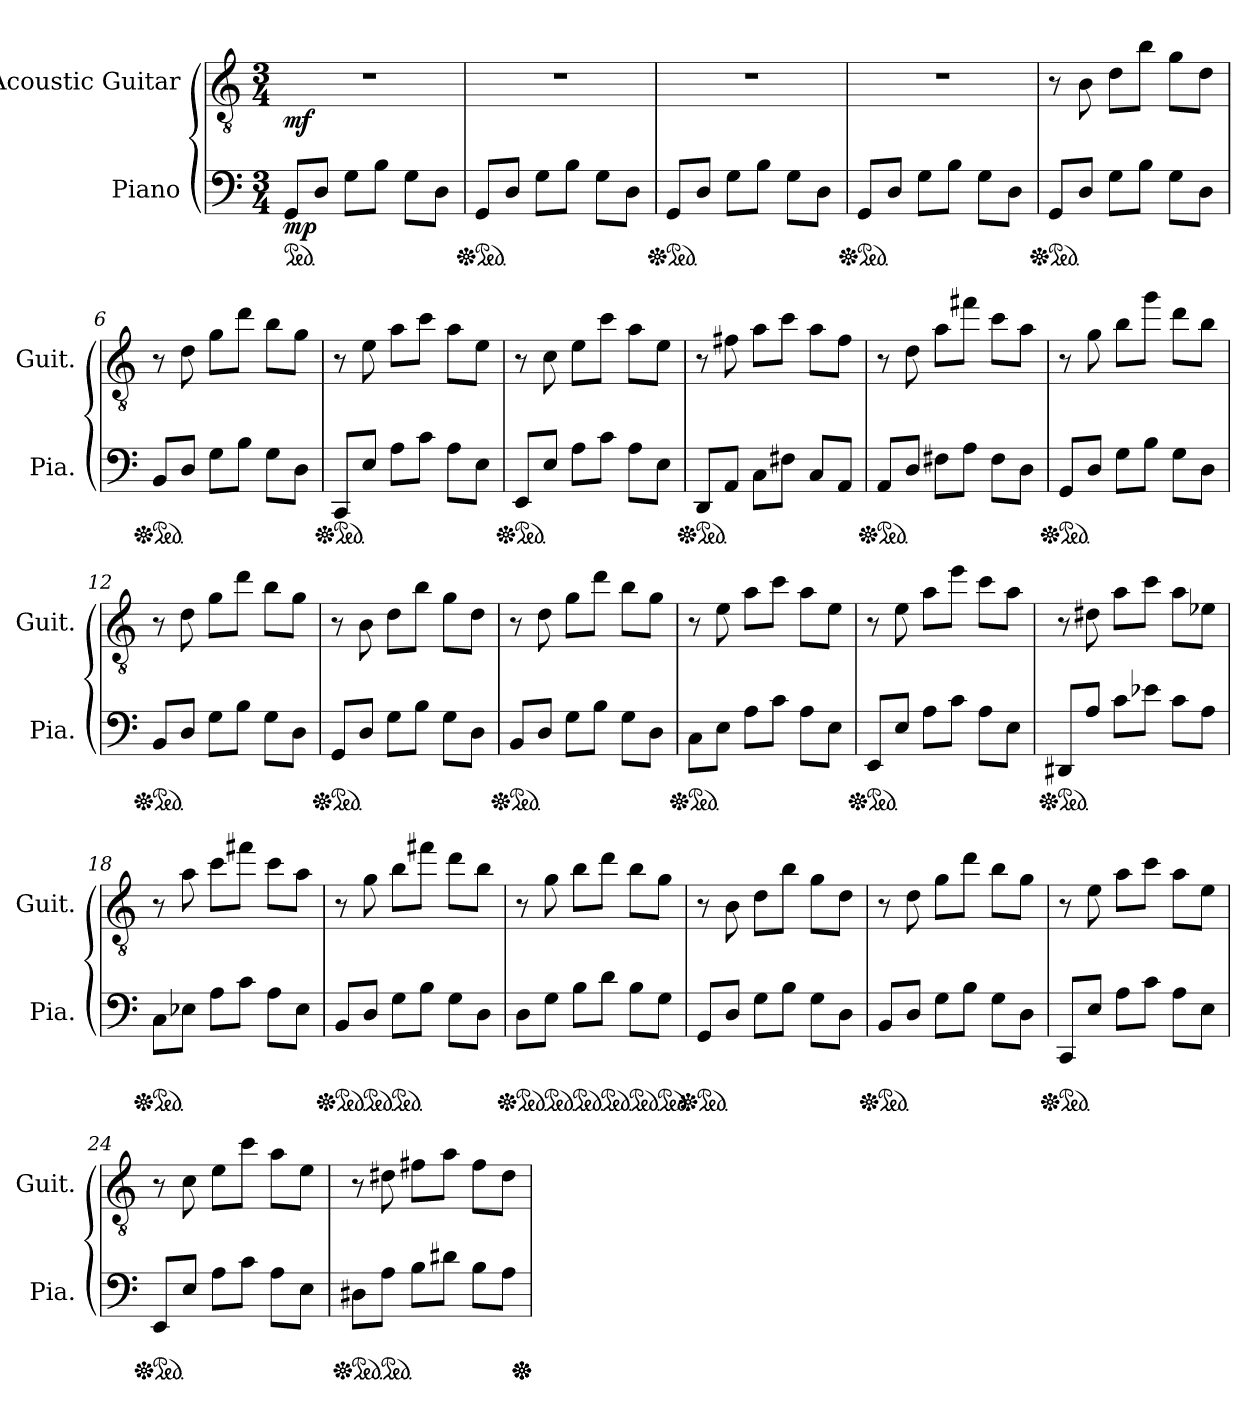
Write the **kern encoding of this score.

**kern	**dynam	**kern	**dynam
*part2	*part2	*part1	*part1
*staff2	*staff2	*staff1	*staff1
*I"Piano	*	*I"Acoustic Guitar	*
*I'Pia.	*	*I'Guit.	*
*clefF4	*	*clefGv2	*
*k[]	*	*k[]	*
*M3/4	*	*M3/4	*
*ped	*	*	*
=1	=1	=1	=1
!	!LO:DY:b	!	!LO:DY:b
8GG/L	mp	2.r	mf
8D/J	.	.	.
8G\L	.	.	.
8B\J	.	.	.
8G\L	.	.	.
8D\J	.	.	.
=2	=2	=2	=2
*Xped	*	*	*
*ped	*	*	*
8GG/L	.	2.r	.
8D/J	.	.	.
8G\L	.	.	.
8B\J	.	.	.
8G\L	.	.	.
8D\J	.	.	.
=3	=3	=3	=3
*Xped	*	*	*
*ped	*	*	*
8GG/L	.	2.r	.
8D/J	.	.	.
8G\L	.	.	.
8B\J	.	.	.
8G\L	.	.	.
8D\J	.	.	.
=4	=4	=4	=4
*Xped	*	*	*
*ped	*	*	*
8GG/L	.	2.r	.
8D/J	.	.	.
8G\L	.	.	.
8B\J	.	.	.
8G\L	.	.	.
8D\J	.	.	.
=5	=5	=5	=5
*Xped	*	*	*
*ped	*	*	*
8GG/L	.	8r	.
8D/J	.	8B\	.
8G\L	.	8d\L	.
8B\J	.	8b\J	.
8G\L	.	8g\L	.
8D\J	.	8d\J	.
!!LO:LB:g=z
=6	=6	=6	=6
*Xped	*	*	*
*ped	*	*	*
8BB/L	.	8r	.
8D/J	.	8d\	.
8G\L	.	8g\L	.
8B\J	.	8dd\J	.
8G\L	.	8b\L	.
8D\J	.	8g\J	.
=7	=7	=7	=7
*Xped	*	*	*
*ped	*	*	*
8CC/L	.	8r	.
8E/J	.	8e\	.
8A\L	.	8a\L	.
8c\J	.	8cc\J	.
8A\L	.	8a\L	.
8E\J	.	8e\J	.
=8	=8	=8	=8
*Xped	*	*	*
*ped	*	*	*
8EE/L	.	8r	.
8E/J	.	8c\	.
8A\L	.	8e\L	.
8c\J	.	8cc\J	.
8A\L	.	8a\L	.
8E\J	.	8e\J	.
=9	=9	=9	=9
*Xped	*	*	*
*ped	*	*	*
8DD/L	.	8r	.
8AA/J	.	8f#X\	.
8C\L	.	8a\L	.
8F#X\J	.	8cc\J	.
8C/L	.	8a\L	.
8AA/J	.	8f#\J	.
=10	=10	=10	=10
*Xped	*	*	*
*ped	*	*	*
8AA/L	.	8r	.
8D/J	.	8d\	.
8F#X\L	.	8a\L	.
8A\J	.	8ff#X\J	.
8F#\L	.	8cc\L	.
8D\J	.	8a\J	.
!!LO:LB:g=z
=11	=11	=11	=11
*Xped	*	*	*
*ped	*	*	*
8GG/L	.	8r	.
8D/J	.	8g\	.
8G\L	.	8b\L	.
8B\J	.	8gg\J	.
8G\L	.	8dd\L	.
8D\J	.	8b\J	.
=12	=12	=12	=12
*Xped	*	*	*
*ped	*	*	*
8BB/L	.	8r	.
8D/J	.	8d\	.
8G\L	.	8g\L	.
8B\J	.	8dd\J	.
8G\L	.	8b\L	.
8D\J	.	8g\J	.
=13	=13	=13	=13
*Xped	*	*	*
*ped	*	*	*
8GG/L	.	8r	.
8D/J	.	8B\	.
8G\L	.	8d\L	.
8B\J	.	8b\J	.
8G\L	.	8g\L	.
8D\J	.	8d\J	.
=14	=14	=14	=14
*Xped	*	*	*
*ped	*	*	*
8BB/L	.	8r	.
8D/J	.	8d\	.
8G\L	.	8g\L	.
8B\J	.	8dd\J	.
8G\L	.	8b\L	.
8D\J	.	8g\J	.
=15	=15	=15	=15
*Xped	*	*	*
*ped	*	*	*
8C\L	.	8r	.
8E\J	.	8e\	.
8A\L	.	8a\L	.
8c\J	.	8cc\J	.
8A\L	.	8a\L	.
8E\J	.	8e\J	.
=16	=16	=16	=16
*Xped	*	*	*
*ped	*	*	*
8EE/L	.	8r	.
8E/J	.	8e\	.
8A\L	.	8a\L	.
8c\J	.	8ee\J	.
8A\L	.	8cc\L	.
8E\J	.	8a\J	.
!!LO:LB:g=z
=17	=17	=17	=17
*Xped	*	*	*
*ped	*	*	*
8DD#X/L	.	8r	.
8A/J	.	8d#X\	.
8c\L	.	8a\L	.
8e-X\J	.	8cc\J	.
8c\L	.	8a\L	.
8A\J	.	8e-X\J	.
=18	=18	=18	=18
*Xped	*	*	*
*ped	*	*	*
8C\L	.	8r	.
8E-X\J	.	8a\	.
8A\L	.	8cc\L	.
8c\J	.	8ff#X\J	.
8A\L	.	8cc\L	.
8E-\J	.	8a\J	.
=19	=19	=19	=19
*Xped	*	*	*
*ped	*	*	*
8BB/L	.	8r	.
*ped	*	*	*
8D/J	.	8g\	.
*ped	*	*	*
8G\L	.	8b\L	.
8B\J	.	8ff#X\J	.
8G\L	.	8dd\L	.
8D\J	.	8b\J	.
=20	=20	=20	=20
*Xped	*	*	*
*Xped	*	*	*
*Xped	*	*	*
*ped	*	*	*
8D\L	.	8r	.
*ped	*	*	*
8G\J	.	8g\	.
*ped	*	*	*
8B\L	.	8b\L	.
*ped	*	*	*
8d\J	.	8dd\J	.
*ped	*	*	*
8B\L	.	8b\L	.
*ped	*	*	*
8G\J	.	8g\J	.
=21	=21	=21	=21
*Xped	*	*	*
*Xped	*	*	*
*Xped	*	*	*
*Xped	*	*	*
*Xped	*	*	*
*Xped	*	*	*
*ped	*	*	*
8GG/L	.	8r	.
8D/J	.	8B\	.
8G\L	.	8d\L	.
8B\J	.	8b\J	.
8G\L	.	8g\L	.
8D\J	.	8d\J	.
!!LO:LB:g=z
=22	=22	=22	=22
*Xped	*	*	*
*ped	*	*	*
8BB/L	.	8r	.
8D/J	.	8d\	.
8G\L	.	8g\L	.
8B\J	.	8dd\J	.
8G\L	.	8b\L	.
8D\J	.	8g\J	.
=23	=23	=23	=23
*Xped	*	*	*
*ped	*	*	*
8CC/L	.	8r	.
8E/J	.	8e\	.
8A\L	.	8a\L	.
8c\J	.	8cc\J	.
8A\L	.	8a\L	.
8E\J	.	8e\J	.
=24	=24	=24	=24
*Xped	*	*	*
*ped	*	*	*
8EE/L	.	8r	.
8E/J	.	8c\	.
8A\L	.	8e\L	.
8c\J	.	8cc\J	.
8A\L	.	8a\L	.
8E\J	.	8e\J	.
=25	=25	=25	=25
*Xped	*	*	*
*ped	*	*	*
8D#X\L	.	8r	.
*ped	*	*	*
8A\J	.	8d#X\	.
8B\L	.	8f#X\L	.
8d#X\J	.	8a\J	.
8B\L	.	8f#\L	.
8A\J	.	8d#\J	.
*Xped	*	*	*
*Xped	*	*	*
=	=	=	=
*-	*-	*-	*-
